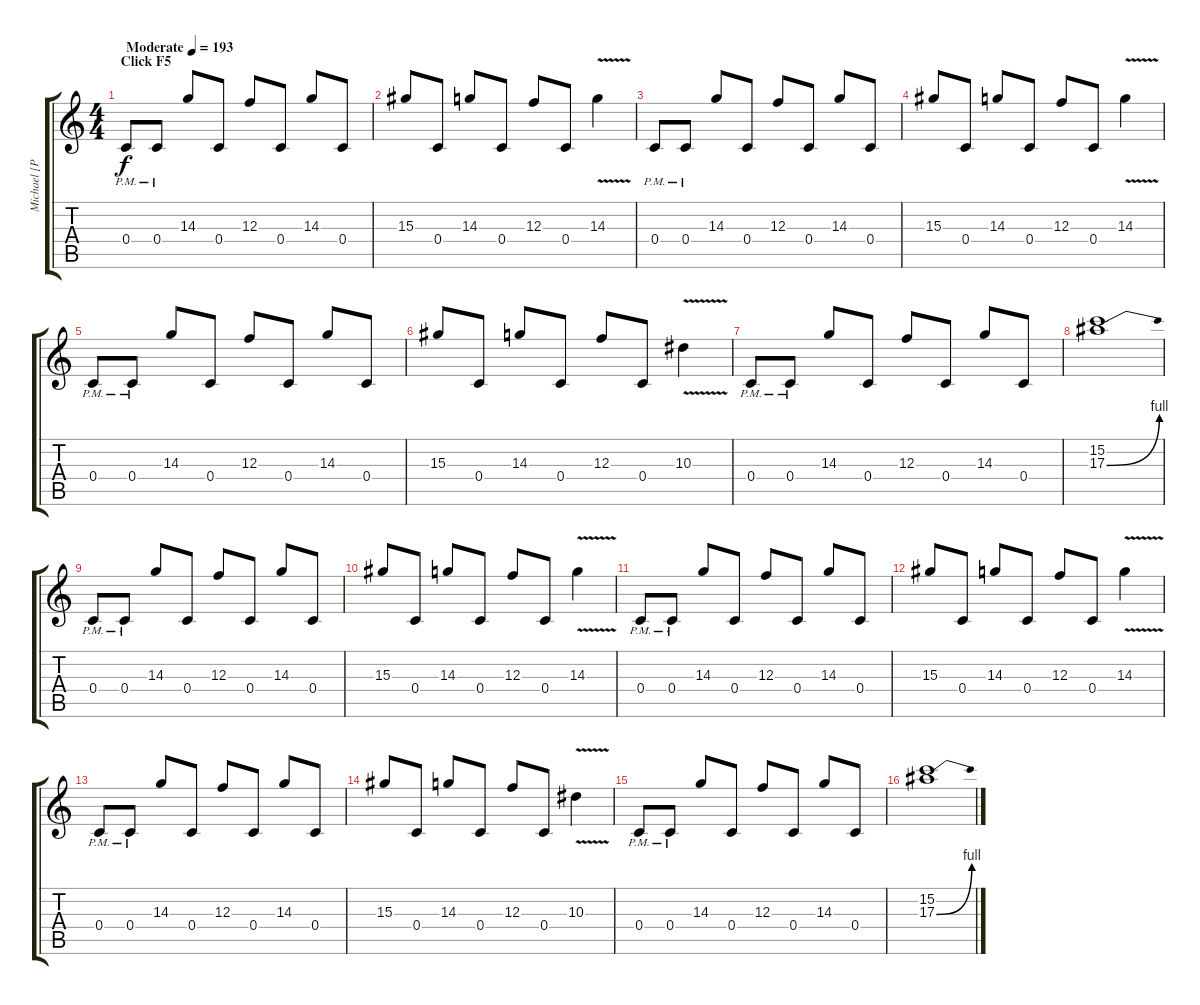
\track ("Michael [Padge] Padge" "Michael [P") {instrument distortionguitar}
\staff {score tabs}
\tuning (D4 A3 F3 C3 G2 C2) {hide}
\ts (4 4)
\section ("" "Click F5")
\tempo (193 "Moderate")
\clef g2
\ks c
0.4{pm}.8{dy f instrument distortionguitar} 0.4{pm}.8 14.3.8 0.4.8 12.3.8 0.4.8 14.3.8 0.4.8 |
15.3.8 0.4.8 14.3.8 0.4.8 12.3.8 0.4.8 14.3{v}.4 |
0.4{pm}.8 0.4{pm}.8 14.3.8 0.4.8 12.3.8 0.4.8 14.3.8 0.4.8 |
15.3.8 0.4.8 14.3.8 0.4.8 12.3.8 0.4.8 14.3{v}.4 |
0.4{pm}.8 0.4{pm}.8 14.3.8 0.4.8 12.3.8 0.4.8 14.3.8 0.4.8 |
15.3.8 0.4.8 14.3.8 0.4.8 12.3.8 0.4.8 10.3{v}.4 |
0.4{pm}.8 0.4{pm}.8 14.3.8 0.4.8 12.3.8 0.4.8 14.3.8 0.4.8 |
(15.2 17.3{be (bend 0 0 60 4)}).1 |
0.4{pm}.8 0.4{pm}.8 14.3.8 0.4.8 12.3.8 0.4.8 14.3.8 0.4.8 |
15.3.8 0.4.8 14.3.8 0.4.8 12.3.8 0.4.8 14.3{v}.4 |
0.4{pm}.8 0.4{pm}.8 14.3.8 0.4.8 12.3.8 0.4.8 14.3.8 0.4.8 |
15.3.8 0.4.8 14.3.8 0.4.8 12.3.8 0.4.8 14.3{v}.4 |
0.4{pm}.8 0.4{pm}.8 14.3.8 0.4.8 12.3.8 0.4.8 14.3.8 0.4.8 |
15.3.8 0.4.8 14.3.8 0.4.8 12.3.8 0.4.8 10.3{v}.4 |
0.4{pm}.8 0.4{pm}.8 14.3.8 0.4.8 12.3.8 0.4.8 14.3.8 0.4.8 |
(15.2 17.3{be (bend 0 0 60 4)}).1
